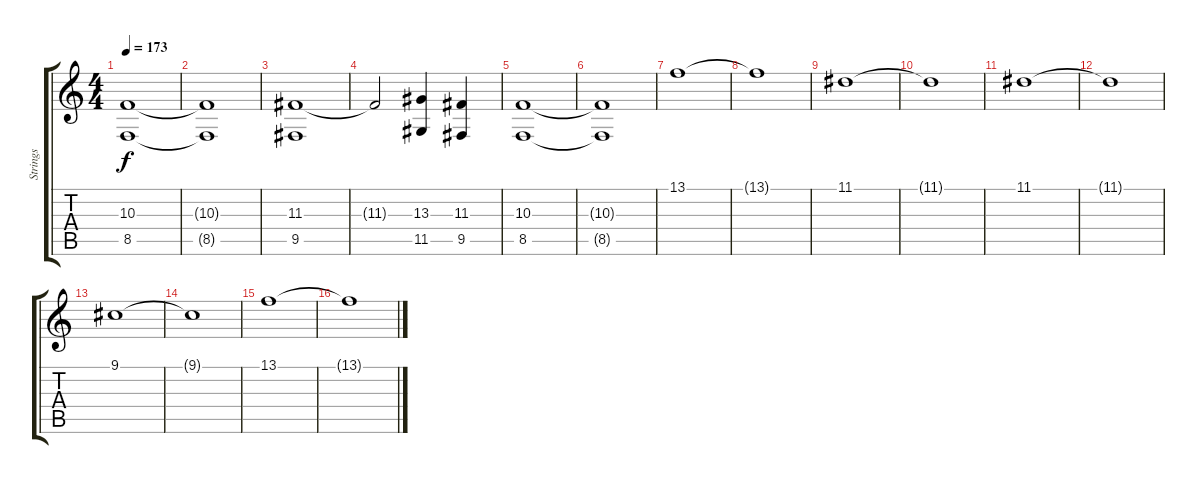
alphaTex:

\track ("Strings" "Strings") {instrument stringensemble1}
\staff {score tabs}
\tuning (E4 B3 G3 D3 A2 E2) {hide}
\ts (4 4)
\tempo 173
\clef g2
\ks c
(10.3 8.5).1{dy f} |
(10.3{t} 8.5{t}).1 |
(11.3 9.5).1 |
11.3{t}.2 (13.3 11.5).4 (11.3 9.5).4 |
(10.3 8.5).1 |
(10.3{t} 8.5{t}).1 |
13.1.1{volume 13 balance 15 instrument stringensemble1} |
13.1{t}.1 |
11.1.1 |
11.1{t}.1 |
11.1.1 |
11.1{t}.1 |
9.1.1 |
9.1{t}.1 |
13.1.1{volume 12 balance 15 instrument stringensemble1} |
13.1{t}.1
